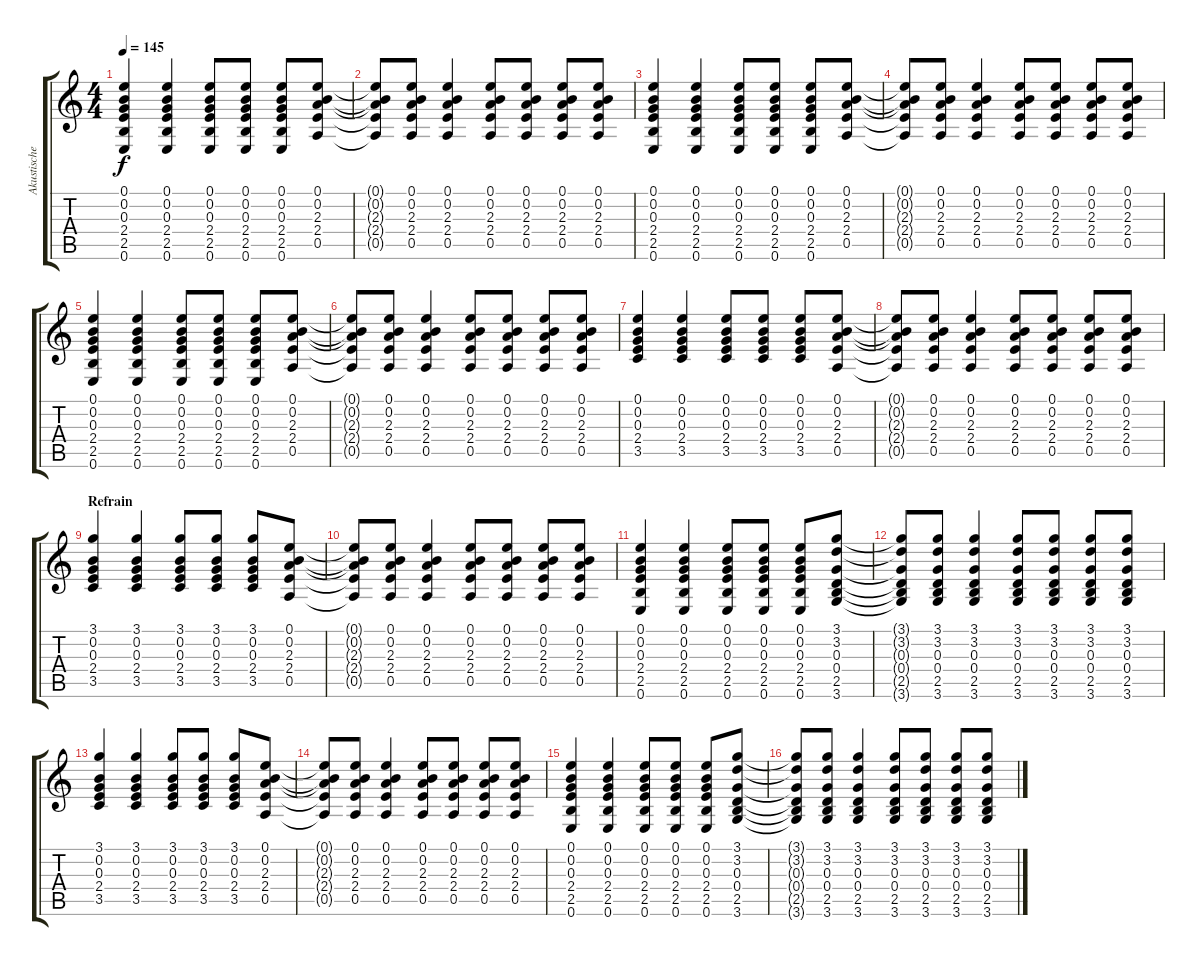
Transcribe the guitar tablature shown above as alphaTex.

\track ("Akustische Gitarre" "Akustische") {instrument acousticguitarsteel}
\staff {score tabs}
\tuning (E4 B3 G3 D3 A2 E2) {hide}
\ts (4 4)
\tempo 145
\clef g2
\ks c
(0.1 0.2 0.3 2.4 2.5 0.6).4{dy f} (0.1 0.2 0.3 2.4 2.5 0.6).4 (0.1 0.2 0.3 2.4 2.5 0.6).8 (0.1 0.2 0.3 2.4 2.5 0.6).8 (0.1 0.2 0.3 2.4 2.5 0.6).8 (0.1 0.2 2.3 2.4 0.5).8 |
(0.1{t} 0.2{t} 2.3{t} 2.4{t} 0.5{t}).8 (0.1 0.2 2.3 2.4 0.5).8 (0.1 0.2 2.3 2.4 0.5).4 (0.1 0.2 2.3 2.4 0.5).8 (0.1 0.2 2.3 2.4 0.5).8 (0.1 0.2 2.3 2.4 0.5).8 (0.1 0.2 2.3 2.4 0.5).8 |
(0.1 0.2 0.3 2.4 2.5 0.6).4 (0.1 0.2 0.3 2.4 2.5 0.6).4 (0.1 0.2 0.3 2.4 2.5 0.6).8 (0.1 0.2 0.3 2.4 2.5 0.6).8 (0.1 0.2 0.3 2.4 2.5 0.6).8 (0.1 0.2 2.3 2.4 0.5).8 |
(0.1{t} 0.2{t} 2.3{t} 2.4{t} 0.5{t}).8 (0.1 0.2 2.3 2.4 0.5).8 (0.1 0.2 2.3 2.4 0.5).4 (0.1 0.2 2.3 2.4 0.5).8 (0.1 0.2 2.3 2.4 0.5).8 (0.1 0.2 2.3 2.4 0.5).8 (0.1 0.2 2.3 2.4 0.5).8 |
(0.1 0.2 0.3 2.4 2.5 0.6).4 (0.1 0.2 0.3 2.4 2.5 0.6).4 (0.1 0.2 0.3 2.4 2.5 0.6).8 (0.1 0.2 0.3 2.4 2.5 0.6).8 (0.1 0.2 0.3 2.4 2.5 0.6).8 (0.1 0.2 2.3 2.4 0.5).8 |
(0.1{t} 0.2{t} 2.3{t} 2.4{t} 0.5{t}).8 (0.1 0.2 2.3 2.4 0.5).8 (0.1 0.2 2.3 2.4 0.5).4 (0.1 0.2 2.3 2.4 0.5).8 (0.1 0.2 2.3 2.4 0.5).8 (0.1 0.2 2.3 2.4 0.5).8 (0.1 0.2 2.3 2.4 0.5).8 |
(0.1 0.2 0.3 2.4 3.5).4 (0.1 0.2 0.3 2.4 3.5).4 (0.1 0.2 0.3 2.4 3.5).8 (0.1 0.2 0.3 2.4 3.5).8 (0.1 0.2 0.3 2.4 3.5).8 (0.1 0.2 2.3 2.4 0.5).8 |
(0.1{t} 0.2{t} 2.3{t} 2.4{t} 0.5{t}).8 (0.1 0.2 2.3 2.4 0.5).8 (0.1 0.2 2.3 2.4 0.5).4 (0.1 0.2 2.3 2.4 0.5).8 (0.1 0.2 2.3 2.4 0.5).8 (0.1 0.2 2.3 2.4 0.5).8 (0.1 0.2 2.3 2.4 0.5).8 |
\section ("" "Refrain")
(3.1 0.2 0.3 2.4 3.5).4 (3.1 0.2 0.3 2.4 3.5).4 (3.1 0.2 0.3 2.4 3.5).8 (3.1 0.2 0.3 2.4 3.5).8 (3.1 0.2 0.3 2.4 3.5).8 (0.1 0.2 2.3 2.4 0.5).8 |
(0.1{t} 0.2{t} 2.3{t} 2.4{t} 0.5{t}).8 (0.1 0.2 2.3 2.4 0.5).8 (0.1 0.2 2.3 2.4 0.5).4 (0.1 0.2 2.3 2.4 0.5).8 (0.1 0.2 2.3 2.4 0.5).8 (0.1 0.2 2.3 2.4 0.5).8 (0.1 0.2 2.3 2.4 0.5).8 |
(0.1 0.2 0.3 2.4 2.5 0.6).4 (0.1 0.2 0.3 2.4 2.5 0.6).4 (0.1 0.2 0.3 2.4 2.5 0.6).8 (0.1 0.2 0.3 2.4 2.5 0.6).8 (0.1 0.2 0.3 2.4 2.5 0.6).8 (3.1 3.2 0.3 0.4 2.5 3.6).8 |
(3.1{t} 3.2{t} 0.3{t} 0.4{t} 2.5{t} 3.6{t}).8 (3.1 3.2 0.3 0.4 2.5 3.6).8 (3.1 3.2 0.3 0.4 2.5 3.6).4 (3.1 3.2 0.3 0.4 2.5 3.6).8 (3.1 3.2 0.3 0.4 2.5 3.6).8 (3.1 3.2 0.3 0.4 2.5 3.6).8 (3.1 3.2 0.3 0.4 2.5 3.6).8 |
(3.1 0.2 0.3 2.4 3.5).4 (3.1 0.2 0.3 2.4 3.5).4 (3.1 0.2 0.3 2.4 3.5).8 (3.1 0.2 0.3 2.4 3.5).8 (3.1 0.2 0.3 2.4 3.5).8 (0.1 0.2 2.3 2.4 0.5).8 |
(0.1{t} 0.2{t} 2.3{t} 2.4{t} 0.5{t}).8 (0.1 0.2 2.3 2.4 0.5).8 (0.1 0.2 2.3 2.4 0.5).4 (0.1 0.2 2.3 2.4 0.5).8 (0.1 0.2 2.3 2.4 0.5).8 (0.1 0.2 2.3 2.4 0.5).8 (0.1 0.2 2.3 2.4 0.5).8 |
(0.1 0.2 0.3 2.4 2.5 0.6).4 (0.1 0.2 0.3 2.4 2.5 0.6).4 (0.1 0.2 0.3 2.4 2.5 0.6).8 (0.1 0.2 0.3 2.4 2.5 0.6).8 (0.1 0.2 0.3 2.4 2.5 0.6).8 (3.1 3.2 0.3 0.4 2.5 3.6).8 |
(3.1{t} 3.2{t} 0.3{t} 0.4{t} 2.5{t} 3.6{t}).8 (3.1 3.2 0.3 0.4 2.5 3.6).8 (3.1 3.2 0.3 0.4 2.5 3.6).4 (3.1 3.2 0.3 0.4 2.5 3.6).8 (3.1 3.2 0.3 0.4 2.5 3.6).8 (3.1 3.2 0.3 0.4 2.5 3.6).8 (3.1 3.2 0.3 0.4 2.5 3.6).8
